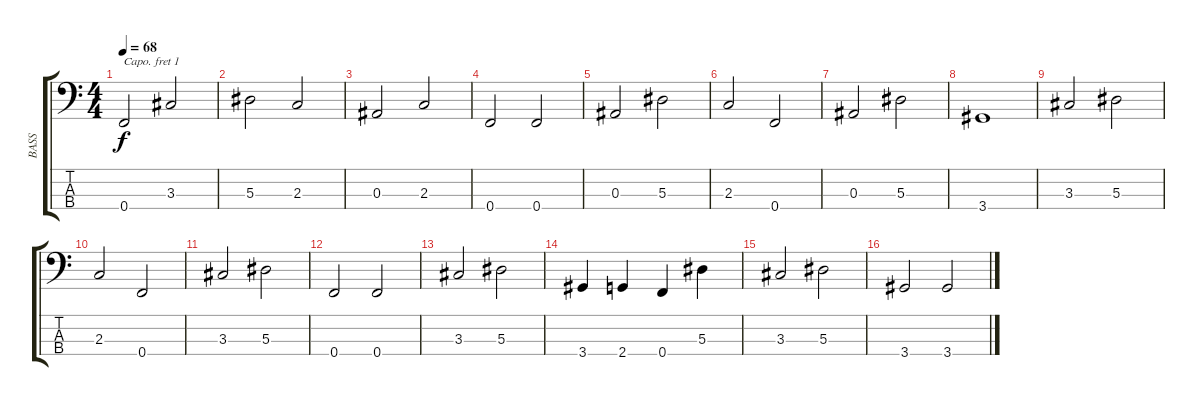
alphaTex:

\track ("BASS" "BASS") {instrument electricbassfinger}
\staff {score tabs}
\capo 1
\tuning (G2 D2 A1 E1) {hide}
\ts (4 4)
\tempo 68
\clef f4
\ks c
0.4.2{dy f} 3.3.2 |
5.3.2 2.3.2 |
0.3.2 2.3.2 |
0.4.2 0.4.2 |
0.3.2 5.3.2 |
2.3.2 0.4.2 |
0.3.2 5.3.2 |
3.4.1 |
3.3.2 5.3.2 |
2.3.2 0.4.2 |
3.3.2 5.3.2 |
0.4.2 0.4.2 |
3.3.2 5.3.2 |
3.4.4 2.4.4 0.4.4 5.3.4 |
3.3.2 5.3.2 |
3.4.2 3.4.2
